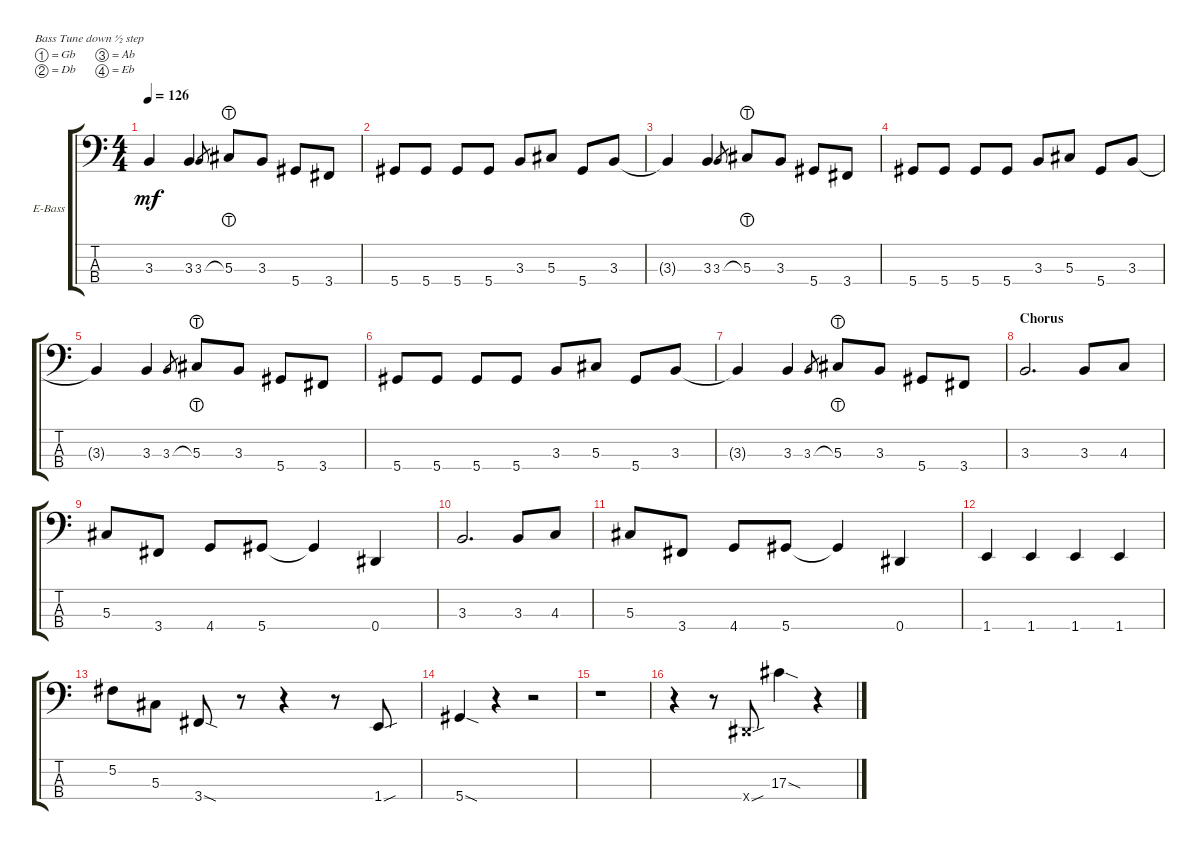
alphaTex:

\defaultSystemsLayout 4
\bracketExtendMode groupsimilarinstruments
\firstSystemTrackNameOrientation horizontal
\otherSystemsTrackNameOrientation horizontal
\track ("GENE SIMMONS" "E-Bass") {instrument electricbassfinger}
\staff {score tabs}
\tuning (Gb2 Db2 Ab1 Eb1)
\ts (4 4)
\tempo 126
\clef f4
\ks c
3.3{t}.4{dy mf} 3.3.4 3.3.8{gr} 5.3{lht}.8 3.3.8 5.4.8 3.4.8 |
5.4.8 5.4.8 5.4.8 5.4.8 3.3.8 5.3.8 5.4.8 3.3.8 |
3.3{t}.4 3.3.4 3.3.8{gr} 5.3{lht}.8 3.3.8 5.4.8 3.4.8 |
5.4.8 5.4.8 5.4.8 5.4.8 3.3.8 5.3.8 5.4.8 3.3.8 |
3.3{t}.4 3.3.4 3.3.8{gr} 5.3{lht}.8 3.3.8 5.4.8 3.4.8 |
5.4.8 5.4.8 5.4.8 5.4.8 3.3.8 5.3.8 5.4.8 3.3.8 |
3.3{t}.4 3.3.4 3.3.8{gr} 5.3{lht}.8 3.3.8 5.4.8 3.4.8 |
\section ("" "Chorus")
3.3.2{d} 3.3.8 4.3.8 |
5.3.8 3.4.8 4.4.8 5.4.8 5.4{t}.4 0.4.4 |
3.3.2{d} 3.3.8 4.3.8 |
5.3.8 3.4.8 4.4.8 5.4.8 5.4{t}.4 0.4.4 |
1.4.4 1.4.4 1.4.4 1.4.4 |
5.2.8 5.3.8 3.4{sod}.8 r.8 r.4 r.8 1.4{sou}.8 |
5.4{sod}.4 r.4 r.2 |
r.1 |
r.4 r.8 0.4{sou x}.8 17.3{sod}.4 r.4
